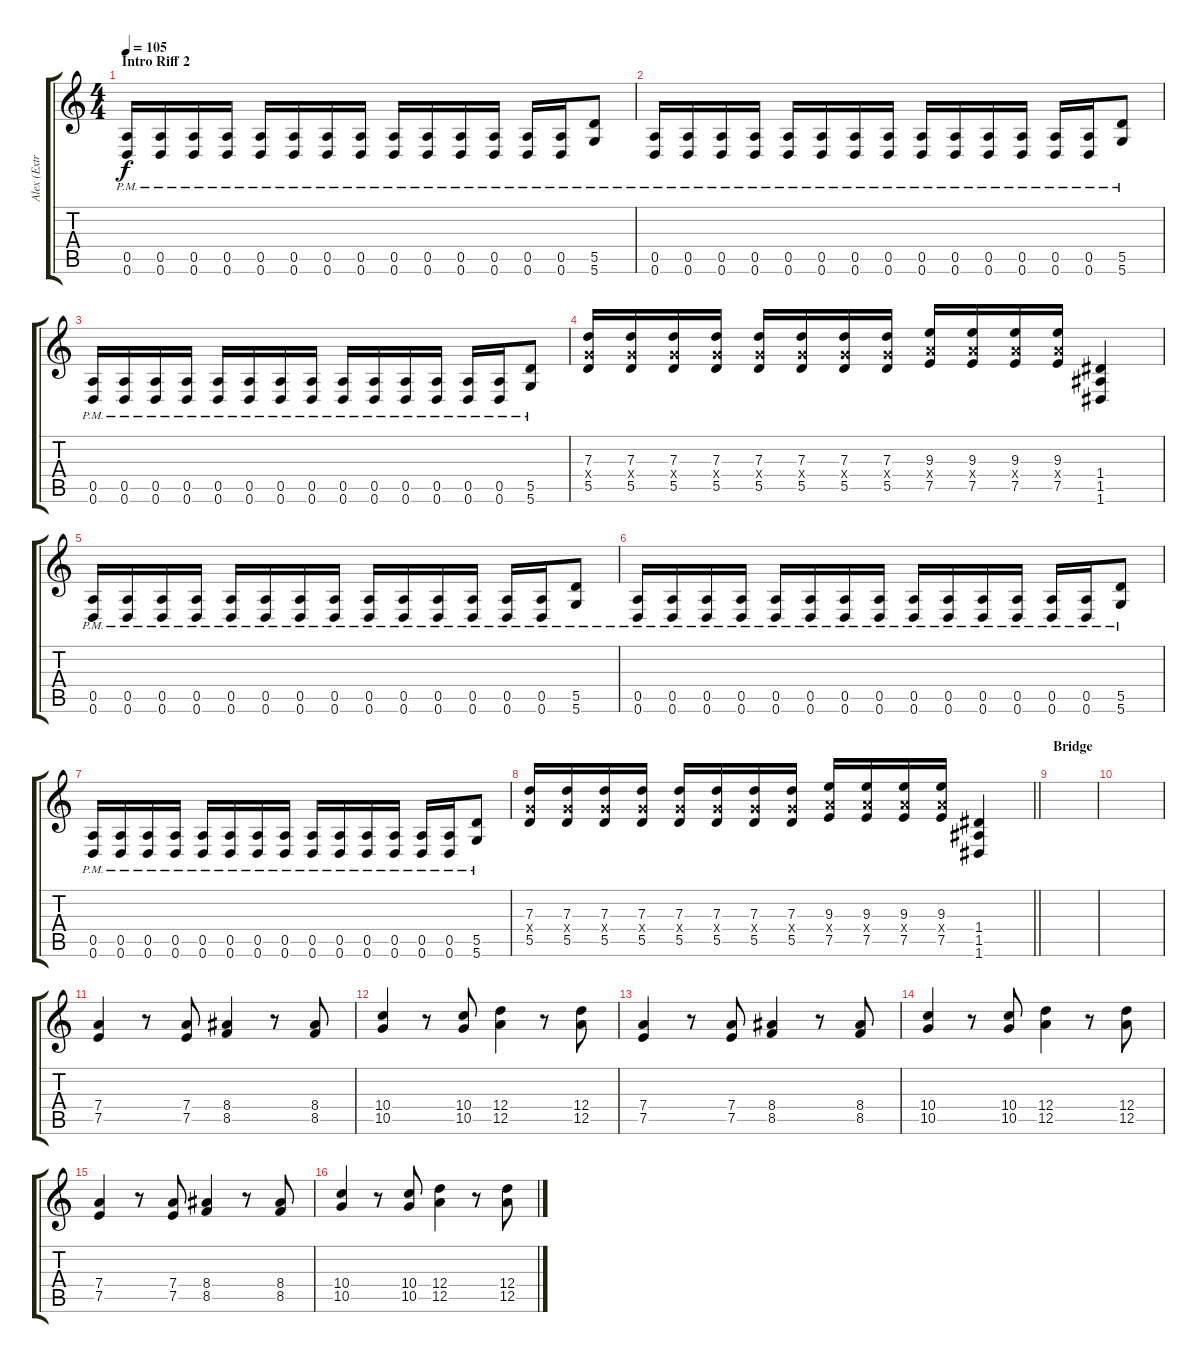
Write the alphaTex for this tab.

\track ("Alex (Extra Harmony Guitar)" "Alex (Extr") {instrument distortionguitar}
\staff {score tabs}
\tuning (E4 B3 G3 D3 A2 D2) {hide}
\ts (4 4)
\section ("" "Intro Riff 2")
\tempo 105
\clef g2
\ks c
(0.5{pm} 0.6{pm}).16{dy f} (0.5{pm} 0.6{pm}).16 (0.5{pm} 0.6{pm}).16 (0.5{pm} 0.6{pm}).16 (0.5{pm} 0.6{pm}).16 (0.5{pm} 0.6{pm}).16 (0.5{pm} 0.6{pm}).16 (0.5{pm} 0.6{pm}).16 (0.5{pm} 0.6{pm}).16 (0.5{pm} 0.6{pm}).16 (0.5{pm} 0.6{pm}).16 (0.5{pm} 0.6{pm}).16 (0.5{pm} 0.6{pm}).16 (0.5{pm} 0.6{pm}).16 (5.5{pm} 5.6{pm}).8 |
(0.5{pm} 0.6{pm}).16 (0.5{pm} 0.6{pm}).16 (0.5{pm} 0.6{pm}).16 (0.5{pm} 0.6{pm}).16 (0.5{pm} 0.6{pm}).16 (0.5{pm} 0.6{pm}).16 (0.5{pm} 0.6{pm}).16 (0.5{pm} 0.6{pm}).16 (0.5{pm} 0.6{pm}).16 (0.5{pm} 0.6{pm}).16 (0.5{pm} 0.6{pm}).16 (0.5{pm} 0.6{pm}).16 (0.5{pm} 0.6{pm}).16 (0.5{pm} 0.6{pm}).16 (5.5{pm} 5.6{pm}).8 |
(0.5{pm} 0.6{pm}).16 (0.5{pm} 0.6{pm}).16 (0.5{pm} 0.6{pm}).16 (0.5{pm} 0.6{pm}).16 (0.5{pm} 0.6{pm}).16 (0.5{pm} 0.6{pm}).16 (0.5{pm} 0.6{pm}).16 (0.5{pm} 0.6{pm}).16 (0.5{pm} 0.6{pm}).16 (0.5{pm} 0.6{pm}).16 (0.5{pm} 0.6{pm}).16 (0.5{pm} 0.6{pm}).16 (0.5{pm} 0.6{pm}).16 (0.5{pm} 0.6{pm}).16 (5.5{pm} 5.6{pm}).8 |
(7.3 5.4{x} 5.5).16 (7.3 5.4{x} 5.5).16 (7.3 5.4{x} 5.5).16 (7.3 5.4{x} 5.5).16 (7.3 5.4{x} 5.5).16 (7.3 5.4{x} 5.5).16 (7.3 5.4{x} 5.5).16 (7.3 5.4{x} 5.5).16 (9.3 7.4{x} 7.5).16 (9.3 7.4{x} 7.5).16 (9.3 7.4{x} 7.5).16 (9.3 7.4{x} 7.5).16 (1.4 1.5 1.6).4 |
(0.5{pm} 0.6{pm}).16 (0.5{pm} 0.6{pm}).16 (0.5{pm} 0.6{pm}).16 (0.5{pm} 0.6{pm}).16 (0.5{pm} 0.6{pm}).16 (0.5{pm} 0.6{pm}).16 (0.5{pm} 0.6{pm}).16 (0.5{pm} 0.6{pm}).16 (0.5{pm} 0.6{pm}).16 (0.5{pm} 0.6{pm}).16 (0.5{pm} 0.6{pm}).16 (0.5{pm} 0.6{pm}).16 (0.5{pm} 0.6{pm}).16 (0.5{pm} 0.6{pm}).16 (5.5{pm} 5.6{pm}).8 |
(0.5{pm} 0.6{pm}).16 (0.5{pm} 0.6{pm}).16 (0.5{pm} 0.6{pm}).16 (0.5{pm} 0.6{pm}).16 (0.5{pm} 0.6{pm}).16 (0.5{pm} 0.6{pm}).16 (0.5{pm} 0.6{pm}).16 (0.5{pm} 0.6{pm}).16 (0.5{pm} 0.6{pm}).16 (0.5{pm} 0.6{pm}).16 (0.5{pm} 0.6{pm}).16 (0.5{pm} 0.6{pm}).16 (0.5{pm} 0.6{pm}).16 (0.5{pm} 0.6{pm}).16 (5.5{pm} 5.6{pm}).8 |
(0.5{pm} 0.6{pm}).16 (0.5{pm} 0.6{pm}).16 (0.5{pm} 0.6{pm}).16 (0.5{pm} 0.6{pm}).16 (0.5{pm} 0.6{pm}).16 (0.5{pm} 0.6{pm}).16 (0.5{pm} 0.6{pm}).16 (0.5{pm} 0.6{pm}).16 (0.5{pm} 0.6{pm}).16 (0.5{pm} 0.6{pm}).16 (0.5{pm} 0.6{pm}).16 (0.5{pm} 0.6{pm}).16 (0.5{pm} 0.6{pm}).16 (0.5{pm} 0.6{pm}).16 (5.5{pm} 5.6{pm}).8 |
\barLineRight lightlight
(7.3 5.4{x} 5.5).16 (7.3 5.4{x} 5.5).16 (7.3 5.4{x} 5.5).16 (7.3 5.4{x} 5.5).16 (7.3 5.4{x} 5.5).16 (7.3 5.4{x} 5.5).16 (7.3 5.4{x} 5.5).16 (7.3 5.4{x} 5.5).16 (9.3 7.4{x} 7.5).16 (9.3 7.4{x} 7.5).16 (9.3 7.4{x} 7.5).16 (9.3 7.4{x} 7.5).16 (1.4 1.5 1.6).4 |
\section ("" "Bridge")
|
|
(7.4 7.5).4{instrument electricguitarjazz} r.8 (7.4 7.5).8 (8.4 8.5).4 r.8 (8.4 8.5).8 |
(10.4 10.5).4 r.8 (10.4 10.5).8 (12.4 12.5).4 r.8 (12.4 12.5).8 |
(7.4 7.5).4{instrument electricguitarjazz} r.8 (7.4 7.5).8 (8.4 8.5).4 r.8 (8.4 8.5).8 |
(10.4 10.5).4 r.8 (10.4 10.5).8 (12.4 12.5).4 r.8 (12.4 12.5).8 |
(7.4 7.5).4{instrument electricguitarjazz} r.8 (7.4 7.5).8 (8.4 8.5).4 r.8 (8.4 8.5).8 |
(10.4 10.5).4 r.8 (10.4 10.5).8 (12.4 12.5).4 r.8 (12.4 12.5).8
